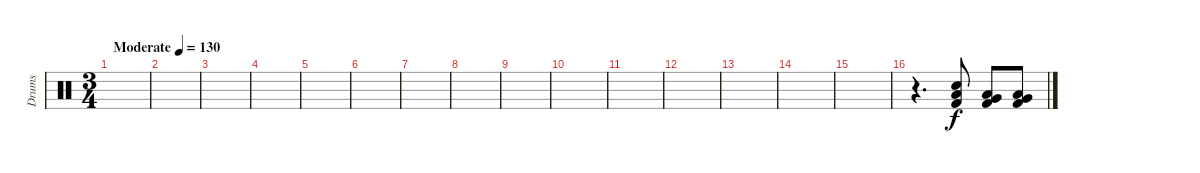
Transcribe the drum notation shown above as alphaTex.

\track ("Drums" "Drums") {instrument percussion}
\staff {score}
\articulation defaults
\ts (3 4)
\tempo (130 "Moderate")
\clef neutral
\ks c
|
|
|
|
|
|
|
|
|
|
|
|
|
|
|
r.4{d} ("Low Tom (hit)" "Electric Snare (hit)" "Kick (hit) 2").8 ("Low Tom (hit)" "Very Low Tom (hit)" "Kick (hit) 2").8 ("Low Tom (hit)" "Very Low Tom (hit)" "Kick (hit) 2").8
